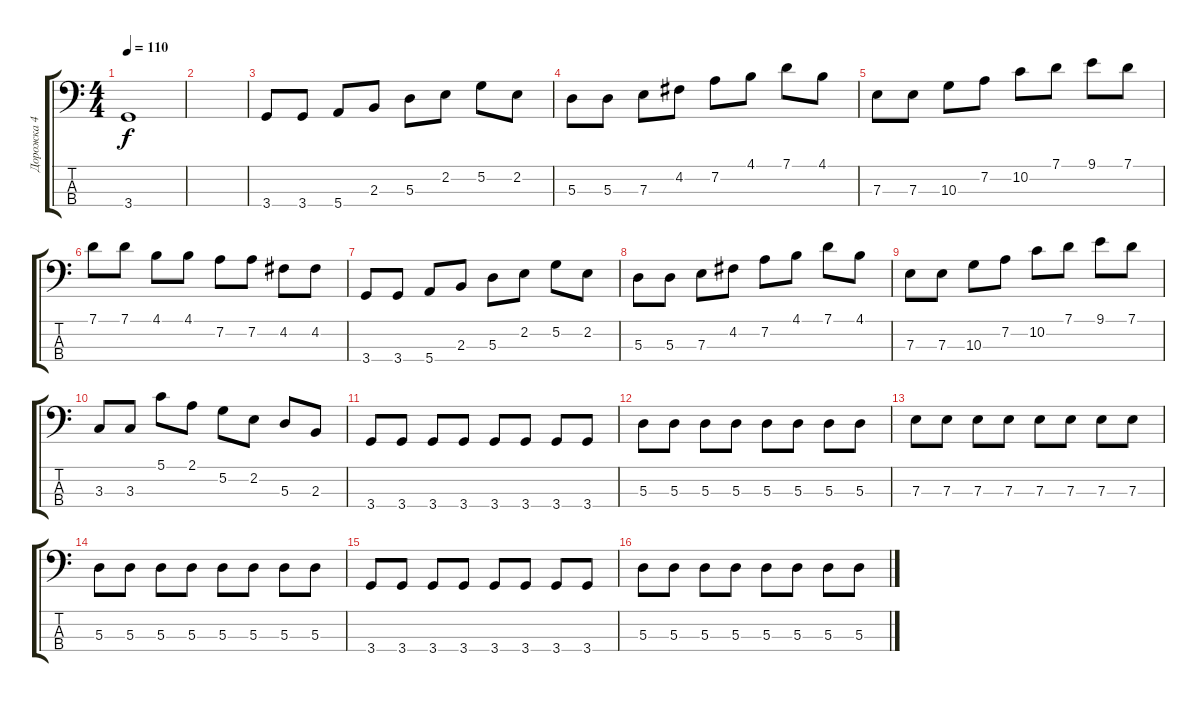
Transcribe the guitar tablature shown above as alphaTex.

\track ("Дорожка 4" "Дорожка 4") {solo instrument electricbassfinger}
\staff {score tabs}
\tuning (G2 D2 A1 E1) {hide}
\ts (4 4)
\tempo 110
\clef f4
\ks c
3.4.1{dy f} |
|
3.4.8 3.4.8 5.4.8 2.3.8 5.3.8 2.2.8 5.2.8 2.2.8 |
5.3.8 5.3.8 7.3.8 4.2.8 7.2.8 4.1.8 7.1.8 4.1.8 |
7.3.8 7.3.8 10.3.8 7.2.8 10.2.8 7.1.8 9.1.8 7.1.8 |
7.1.8 7.1.8 4.1.8 4.1.8 7.2.8 7.2.8 4.2.8 4.2.8 |
3.4.8 3.4.8 5.4.8 2.3.8 5.3.8 2.2.8 5.2.8 2.2.8 |
5.3.8 5.3.8 7.3.8 4.2.8 7.2.8 4.1.8 7.1.8 4.1.8 |
7.3.8 7.3.8 10.3.8 7.2.8 10.2.8 7.1.8 9.1.8 7.1.8 |
3.3.8 3.3.8 5.1.8 2.1.8 5.2.8 2.2.8 5.3.8 2.3.8 |
3.4.8 3.4.8 3.4.8 3.4.8 3.4.8 3.4.8 3.4.8 3.4.8 |
5.3.8 5.3.8 5.3.8 5.3.8 5.3.8 5.3.8 5.3.8 5.3.8 |
7.3.8 7.3.8 7.3.8 7.3.8 7.3.8 7.3.8 7.3.8 7.3.8 |
5.3.8 5.3.8 5.3.8 5.3.8 5.3.8 5.3.8 5.3.8 5.3.8 |
3.4.8 3.4.8 3.4.8 3.4.8 3.4.8 3.4.8 3.4.8 3.4.8 |
5.3.8 5.3.8 5.3.8 5.3.8 5.3.8 5.3.8 5.3.8 5.3.8
